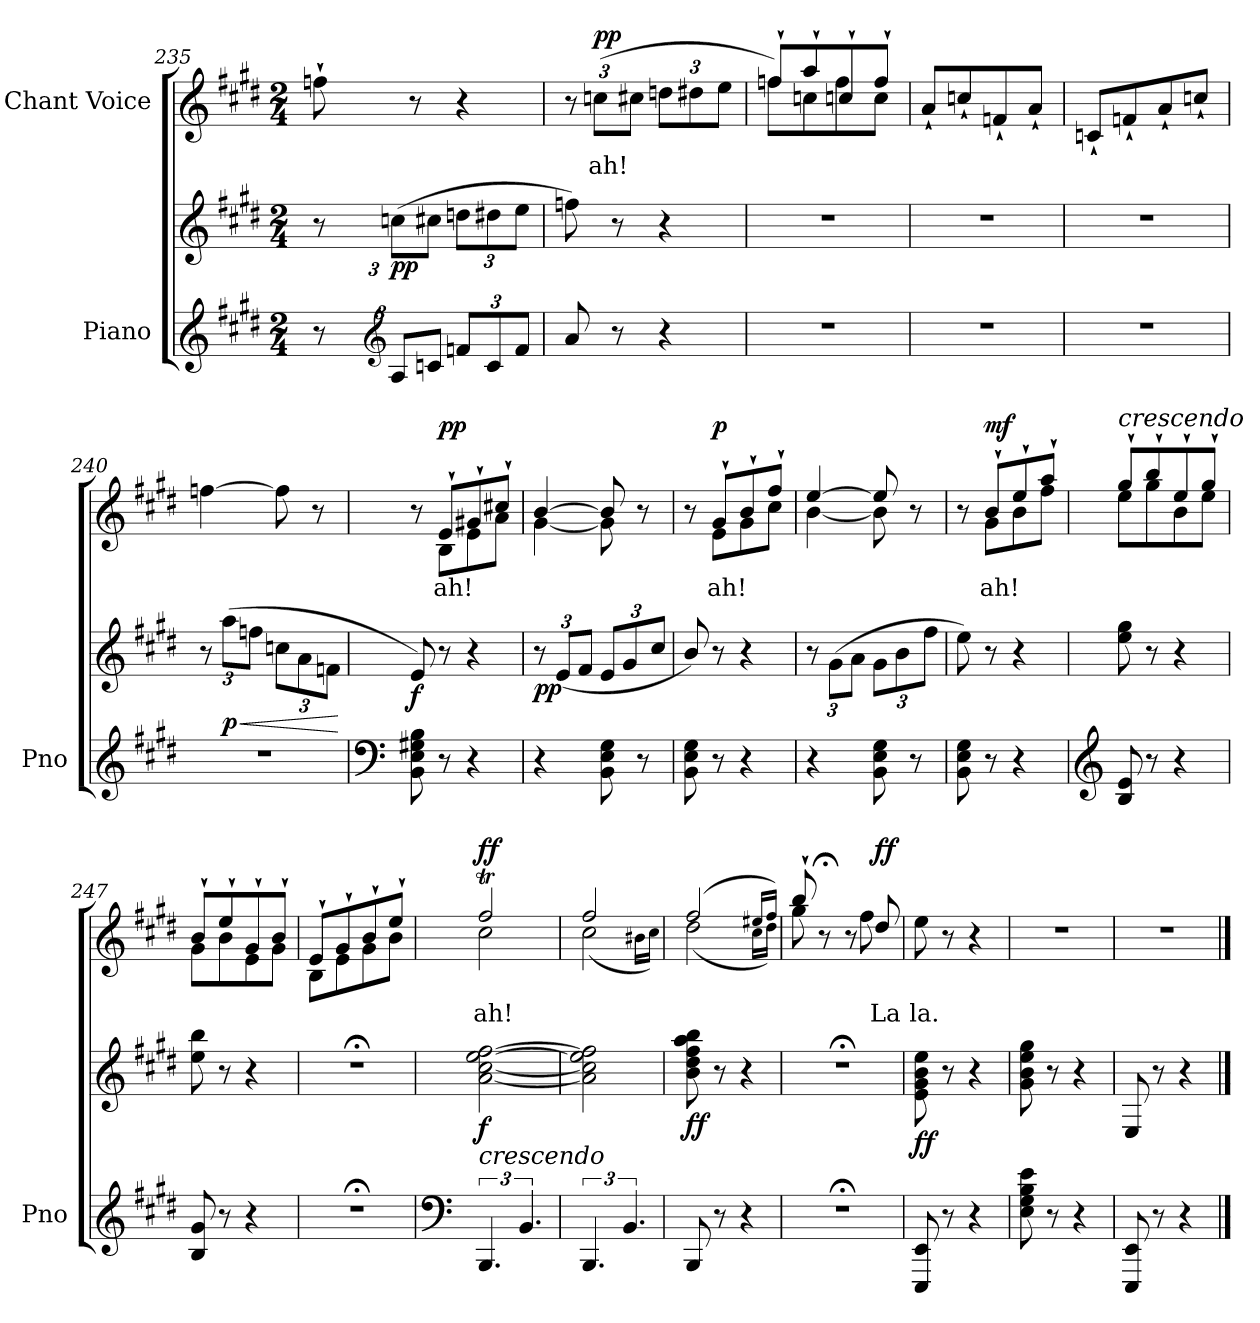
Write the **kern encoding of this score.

**kern	**kern	**dynam	**kern	**text	**dynam
*part2	*part2	*part2	*part1	*part1	*part1
*staff3	*staff2	*staff2/3	*staff1	*staff1	*staff1
*I"Piano	*	*	*I"Chant Voice	*	*
*I'Pno	*	*	*	*	*
*clefG2	*clefG2	*	*clefG2	*	*
*k[f#c#g#d#]	*k[f#c#g#d#]	*	*k[f#c#g#d#]	*	*
*M2/4	*M2/4	*	*M2/4	*	*
*Xbrackettup	*Xbrackettup	*	*	*	*
=235	=235	=235	=235	=235	=235
12r	12r	.	8ffn`\	.	.
*clefG2	*	*	*	*	*
!	!	!LO:DY:b	!	!	!
12A/L	(>12ccn\L	pp	.	.	.
.	.	.	8r	.	.
12cn/J	12cc#X\J	.	.	.	.
12fn/L	12ddn\L	.	4r	.	.
12c/	12dd#X\	.	.	.	.
12f/J	12ee\J	.	.	.	.
!!LO:LB:g=z
=236	=236	=236	=236	=236	=236
*	*	*	*Xbrackettup	*	*
8a/	8ffn\)	.	12r	.	.
!	!	!	!	!LO:LY:b	!LO:DY:a
.	.	.	(>12ccn\L	ah!	pp
8r	8r	.	.	.	.
.	.	.	12cc#X\J	.	.
4r	4r	.	12ddn\L	.	.
.	.	.	12dd#X\	.	.
.	.	.	12ee\J	.	.
=237	=237	=237	=237	=237	=237
*	*	*	*^	*	*
2r	2r	.	8ffn`/L)	8ff\L	.	.
.	.	.	8aa`/	8ccn\	.	.
.	.	.	8ccn`/	8ff\	.	.
.	.	.	8ff`/J	8cc\J	.	.
*	*	*	*v	*v	*	*
=238	=238	=238	=238	=238	=238
2r	2r	.	8a`/L	.	.
.	.	.	8ccn`/	.	.
.	.	.	8fn`/	.	.
.	.	.	8a`/J	.	.
=239	=239	=239	=239	=239	=239
2r	2r	.	8cn`/L	.	.
.	.	.	8fn`/	.	.
.	.	.	8a`/	.	.
.	.	.	8ccn`/J	.	.
=240	=240	=240	=240	=240	=240
2r	12r	.	[4ffn\	.	.
!	!	!LO:HP:b	!	!	!
!	!	!LO:DY:n=1:b	!	!	!
.	(>12aa\L	< p	.	.	.
.	12ffn\J	.	.	.	.
.	12ccn\L	.	8ff\]	.	.
.	12a\	.	.	.	.
.	.	.	8r	.	.
.	12fn\J	.	.	.	.
.	.	[	.	.	.
=241	=241	=241	=241	=241	=241
*clefF4	*	*	*	*	*
*	*	*	*^	*	*
!	!	!LO:DY:b	!	!	!	!
8BB\ 8E\ 8G#X\ 8B\	8e/)	f	8r	8ryy	.	.
!	!	!	!	!	!LO:LY:b	!LO:DY:a
8r	8r	.	8e`/L	8B\L	ah!	pp
4r	4r	.	8g#X`/	8e\	.	.
.	.	.	8cc#X`/J	8a\J	.	.
!!LO:LB:g=z	!!
=242	=242	=242	=242	=242	=242	=242
!	!	!LO:DY:b	!	!	!	!
4r	12r	pp	[4b/	[4g#\	.	.
.	(<12e/L	.	.	.	.	.
.	12f#/J	.	.	.	.	.
8BB\ 8E\ 8G#\	12e/L	.	8b/]	8g#\]	.	.
.	12g#/	.	.	.	.	.
8r	.	.	8r	8ryy	.	.
.	12cc#/J	.	.	.	.	.
=243	=243	=243	=243	=243	=243	=243
8BB\ 8E\ 8G#\	8b/)	.	8r	8ryy	.	.
!	!	!	!	!	!LO:LY:b	!LO:DY:a
8r	8r	.	8g#`/L	8e\L	ah!	p
4r	4r	.	8b`/	8g#\	.	.
.	.	.	8ff#`/J	8cc#\J	.	.
=244	=244	=244	=244	=244	=244	=244
4r	12r	.	[4ee/	[4b\	.	.
.	(>12g#\L	.	.	.	.	.
.	12a\J	.	.	.	.	.
8BB\ 8E\ 8G#\	12g#\L	.	8ee/]	8b\]	.	.
.	12b\	.	.	.	.	.
8r	.	.	8r	8ryy	.	.
.	12ff#\J	.	.	.	.	.
=245	=245	=245	=245	=245	=245	=245
8BB\ 8E\ 8G#\	8ee\)	.	8r	8ryy	.	.
!	!	!	!	!	!LO:LY:b	!LO:DY:a
8r	8r	.	8b`/L	8g#\L	ah!	mf
4r	4r	.	8ee`/	8b\	.	.
.	.	.	8aa`/J	8ff#\J	.	.
=246	=246	=246	=246	=246	=246	=246
*clefG2	*	*	*	*	*	*
!	!	!	!LO:TX:a:i:t=crescendo	!	!	!
8B/ 8e/	8ee\ 8gg#\	.	8gg#`/L	8ee\L	.	.
8r	8r	.	8bb`/	8gg#\	.	.
4r	4r	.	8ee`/	8b\	.	.
.	.	.	8gg#`/J	8ee\J	.	.
=247	=247	=247	=247	=247	=247	=247
8B/ 8g#/	8ee\ 8bb\	.	8b`/L	8g#\L	.	.
8r	8r	.	8ee`/	8b\	.	.
4r	4r	.	8g#`/	8e\	.	.
.	.	.	8b`/J	8g#\J	.	.
!!LO:LB:g=z	!!
=248	=248	=248	=248	=248	=248	=248
2r;<	2r;<	.	8e`/L	8B\L	.	.
.	.	.	8g#`/	8e\	.	.
.	.	.	8b`/	8g#\	.	.
.	.	.	8ee`/J	8b\J	.	.
=249	=249	=249	=249	=249	=249	=249
*clefF4	*	*	*	*	*	*
*brackettup	*	*	*	*	*	*
!	!LO:TX:b:i:t=crescendo	!	!	!	!	!
!	!	!LO:DY:b	!	!	!LO:LY:b	!LO:DY:b
6.BBB/	[2a\ [2cc#\ [2ee\ [2ff#\	f	2ff#T/	2cc#\	ah!	ff
6.BB/	.	.	.	.	.	.
=250	=250	=250	=250	=250	=250	=250
6.BBB/	2a\] 2cc#\] 2ee\] 2ff#\]	.	2ff#/	(<2cc#\	.	.
6.BB/	.	.	.	.	.	.
.	.	.	.	16qb#X\LL	.	.
.	.	.	.	16qcc#\JJ)	.	.
=251	=251	=251	=251	=251	=251	=251
!	!	!LO:DY:b	!	!	!	!
8BBB/	8b\ 8dd#\ 8ff#\ 8aa\ 8bb\	ff	(>2ff#/	(<2dd#TTT\	.	.
8r	8r	.	.	.	.	.
4r	4r	.	.	.	.	.
.	.	.	16qee#X/LL	16qcc#\LL	.	.
.	.	.	16qff#/JJ)	16qdd#\JJ)	.	.
=252	=252	=252	=252	=252	=252	=252
2r;<	2r;<	.	8bb`/	8gg#\	.	.
.	.	.	8r;<	8ryy	.	.
.	.	.	8r	8ryy	.	.
!	!	!	!	!	!LO:LY:b	!LO:DY:a
.	.	.	8dd#/	8ff#\	La	ff
=253	=253	=253	=253	=253	=253	=253
!	!	!LO:DY:b	!	!	!LO:LY:b	!
*	*	*	*v	*v	*	*
8EEE/ 8EE/	8e\ 8g#\ 8b\ 8ee\	ff	8ee\	la.	.
8r	8r	.	8r	.	.
4r	4r	.	4r	.	.
=254	=254	=254	=254	=254	=254
8E\ 8G#\ 8B\ 8e\	8g#\ 8b\ 8ee\ 8gg#\	.	2r	.	.
8r	8r	.	.	.	.
4r	4r	.	.	.	.
=255	=255	=255	=255	=255	=255
8EEE/ 8EE/	8E/	.	2r	.	.
8r	8r	.	.	.	.
4r	4r	.	.	.	.
==	==	==	==	==	==
*-	*-	*-	*-	*-	*-
